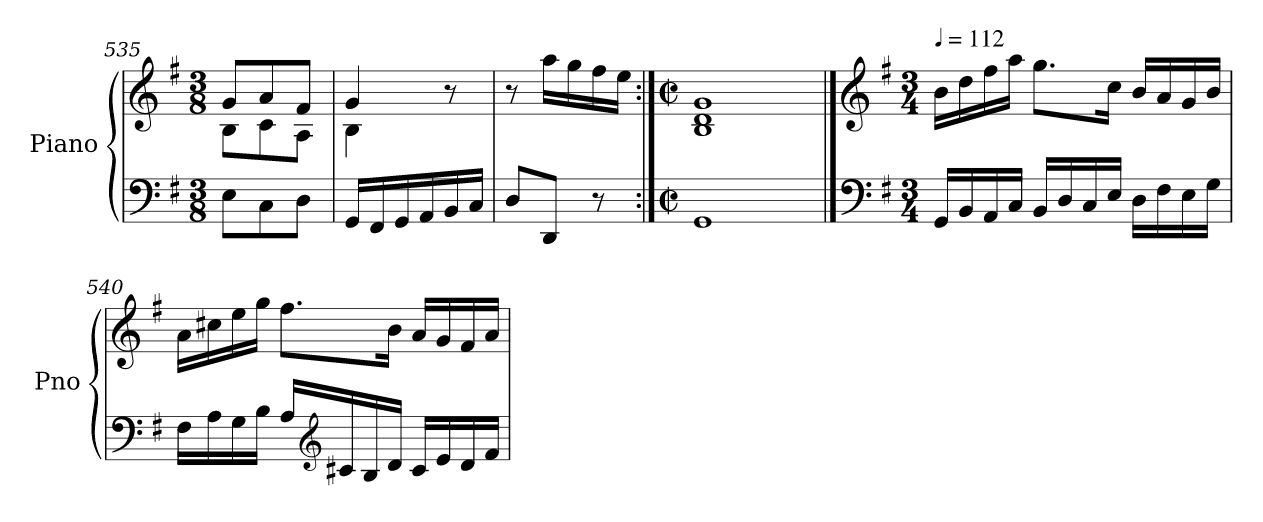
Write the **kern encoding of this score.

**kern	**kern
*part1	*part1
*staff2	*staff1
*I"Piano	*
*I'Pno	*
*clefF4	*clefG2
*k[f#]	*k[f#]
*M3/8	*M3/8
=535	=535
*	*^
8E\L	8g/L	8B\L
8C\	8a/	8c\
8D\J	8f#/J	8A\J
=536	=536	=536
16GG/LL	4g/	4B\
16FF#/	.	.
16GG/	.	.
16AA/	.	.
16BB/	8r	8ryy
16C/JJ	.	.
*	*v	*v
=537	=537
8D/L	8r
8DD/J	16aa\LL
.	16gg\
8r	16ff#\
.	16ee\JJ
=538:|!	=538:|!
*M2/2	*M2/2
*met(c|)	*met(c|)
1GG	1B 1d 1g
!!LO:PB:g=z
==539	==539
*clefF4	*clefG2
*k[f#]	*k[f#]
*M3/4	*M3/4
!	!LO:TX:a:t=𝅘𝅥 = 112
16GG/LL	16b\LL
16BB/	16dd\
16AA/	16ff#\
16C/JJ	16aa\JJ
16BB/LL	8.gg\L
16D/	.
16C/	.
16E/JJ	16cc\Jk
16D\LL	16b/LL
16F#\	16a/
16E\	16g/
16G\JJ	16b/JJ
=540	=540
16F#\LL	16a\LL
16A\	16cc#X\
16G\	16ee\
16B\JJ	16gg\JJ
16A/LL	8.ff#\L
*clefG2	*
16c#X/	.
16B/	.
16d/JJ	16b\Jk
16c#/LL	16a/LL
16e/	16g/
16d/	16f#/
16f#/JJ	16a/JJ
=	=
*-	*-
